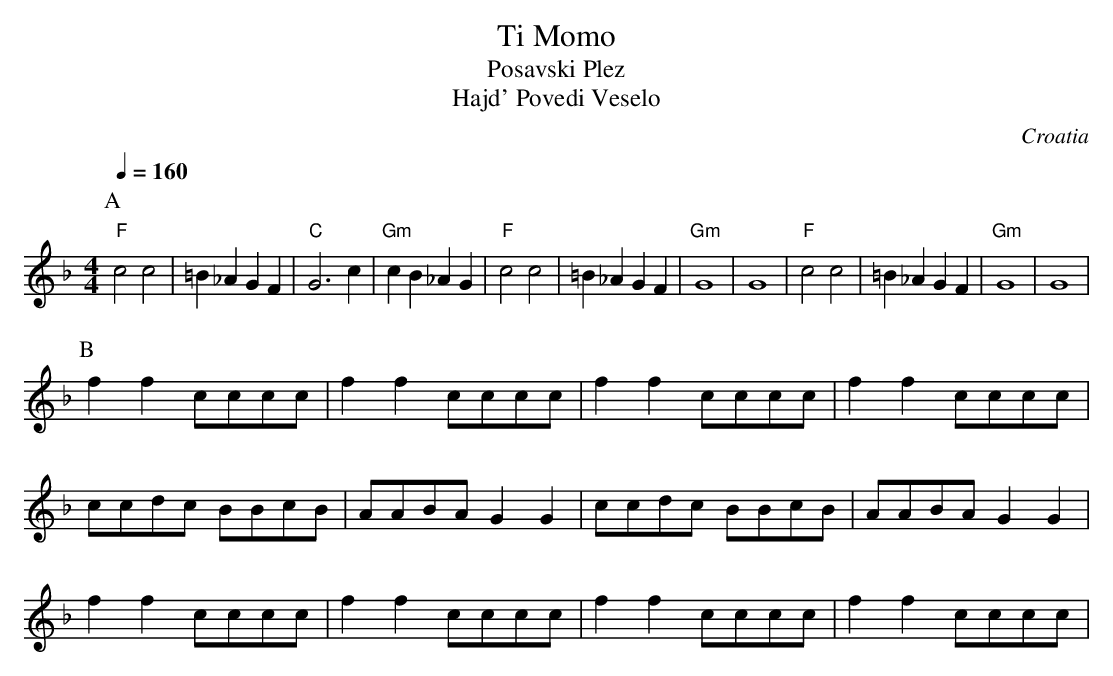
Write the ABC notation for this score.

X:1
T: Ti Momo
T: Posavski Plez
T: Hajd' Povedi Veselo
O: Croatia
M: 4/4
L: 1/8
Q: 1/4=160
K: Dm
P:A
"F"c4 c4 |=B2_A2 G2F2|"C"G6 c2  |"Gm"c2B2 _A2G2|\
"F"c4 c4 |=B2_A2 G2F2|"Gm"G8    |G8            |\
"F"c4 c4 |=B2_A2 G2F2|"Gm"G8    |G8            |
P:B
!drum!\
f2f2 cccc| f2f2 cccc | f2f2 cccc| f2f2 cccc    |
ccdc BBcB|AABA G2G2  | ccdc BBcB|AABA G2G2     |
f2f2 cccc| f2f2 cccc | f2f2 cccc| f2f2 cccc    |
